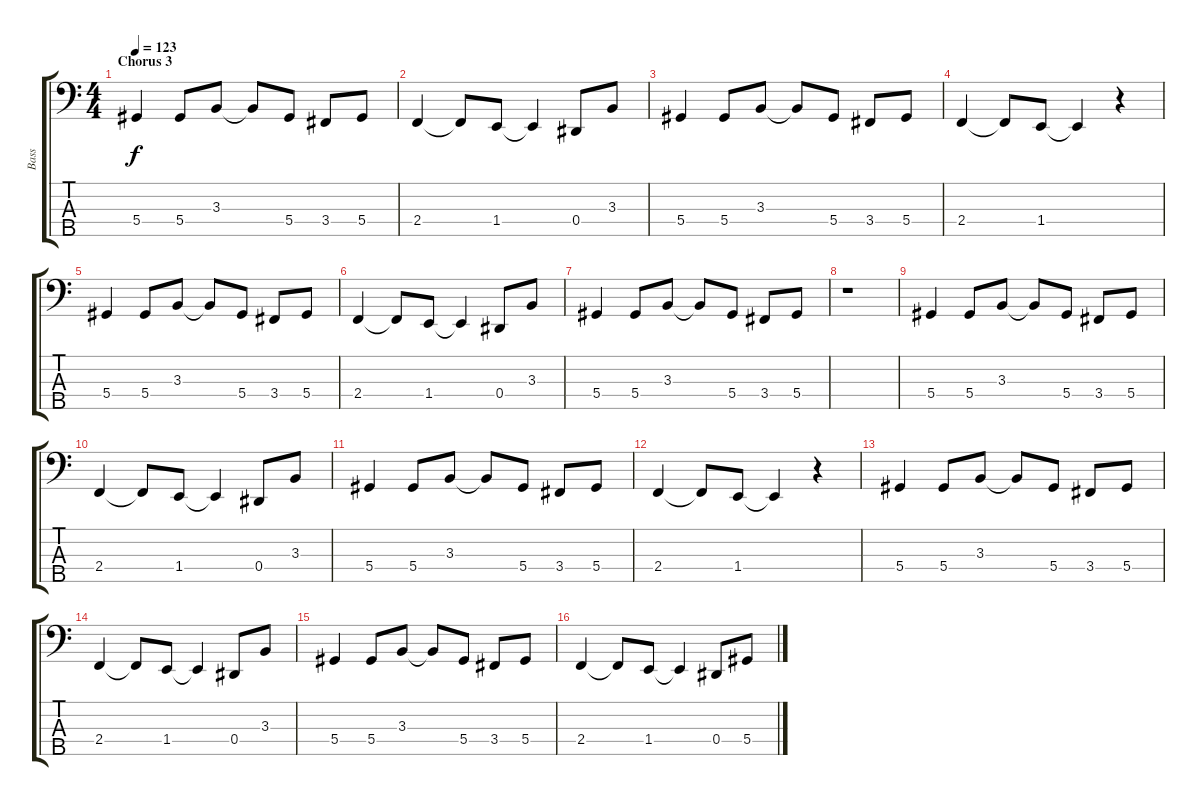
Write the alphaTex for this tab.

\track ("Bass" "Bass") {instrument electricbassfinger}
\staff {score tabs}
\tuning (Gb2 Db2 Ab1 Eb1 Bb0) {hide}
\ts (4 4)
\section ("" "Chorus 3")
\tempo 123
\clef f4
\ks c
5.4.4{dy f} 5.4.8 3.3.8 3.3{t}.8 5.4.8 3.4.8 5.4.8 |
2.4.4 2.4{t}.8 1.4.8 1.4{t}.4 0.4.8 3.3.8 |
5.4.4 5.4.8 3.3.8 3.3{t}.8 5.4.8 3.4.8 5.4.8 |
2.4.4 2.4{t}.8 1.4.8 1.4{t}.4 r.4 |
5.4.4 5.4.8 3.3.8 3.3{t}.8 5.4.8 3.4.8 5.4.8 |
2.4.4 2.4{t}.8 1.4.8 1.4{t}.4 0.4.8 3.3.8 |
5.4.4 5.4.8 3.3.8 3.3{t}.8 5.4.8 3.4.8 5.4.8 |
r.1 |
5.4.4 5.4.8 3.3.8 3.3{t}.8 5.4.8 3.4.8 5.4.8 |
2.4.4 2.4{t}.8 1.4.8 1.4{t}.4 0.4.8 3.3.8 |
5.4.4 5.4.8 3.3.8 3.3{t}.8 5.4.8 3.4.8 5.4.8 |
2.4.4 2.4{t}.8 1.4.8 1.4{t}.4 r.4 |
5.4.4 5.4.8 3.3.8 3.3{t}.8 5.4.8 3.4.8 5.4.8 |
2.4.4 2.4{t}.8 1.4.8 1.4{t}.4 0.4.8 3.3.8 |
5.4.4 5.4.8 3.3.8 3.3{t}.8 5.4.8 3.4.8 5.4.8 |
2.4.4 2.4{t}.8 1.4.8 1.4{t}.4 0.4.8 5.4.8
